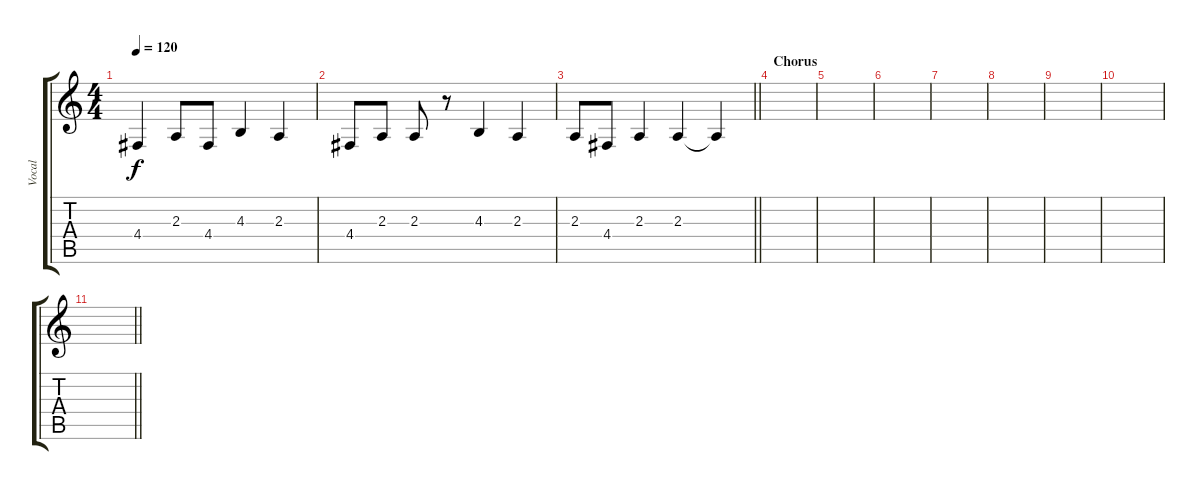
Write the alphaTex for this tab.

\track ("Vocal" "Vocal") {instrument oboe}
\staff {score tabs}
\tuning (E4 B3 G3 D3 A2 E2) {hide}
\ts (4 4)
\tempo 120
\clef g2
\ks c
4.4.4{dy f} 2.3.8 4.4.8 4.3.4 2.3.4 |
4.4.8 2.3.8 2.3.8 r.8 4.3.4 2.3.4 |
\barLineRight lightlight
2.3.8 4.4.8 2.3.4 2.3.4 2.3{t}.4 |
\section ("" "Chorus")
|
|
|
|
|
|
|
\barLineRight lightlight
